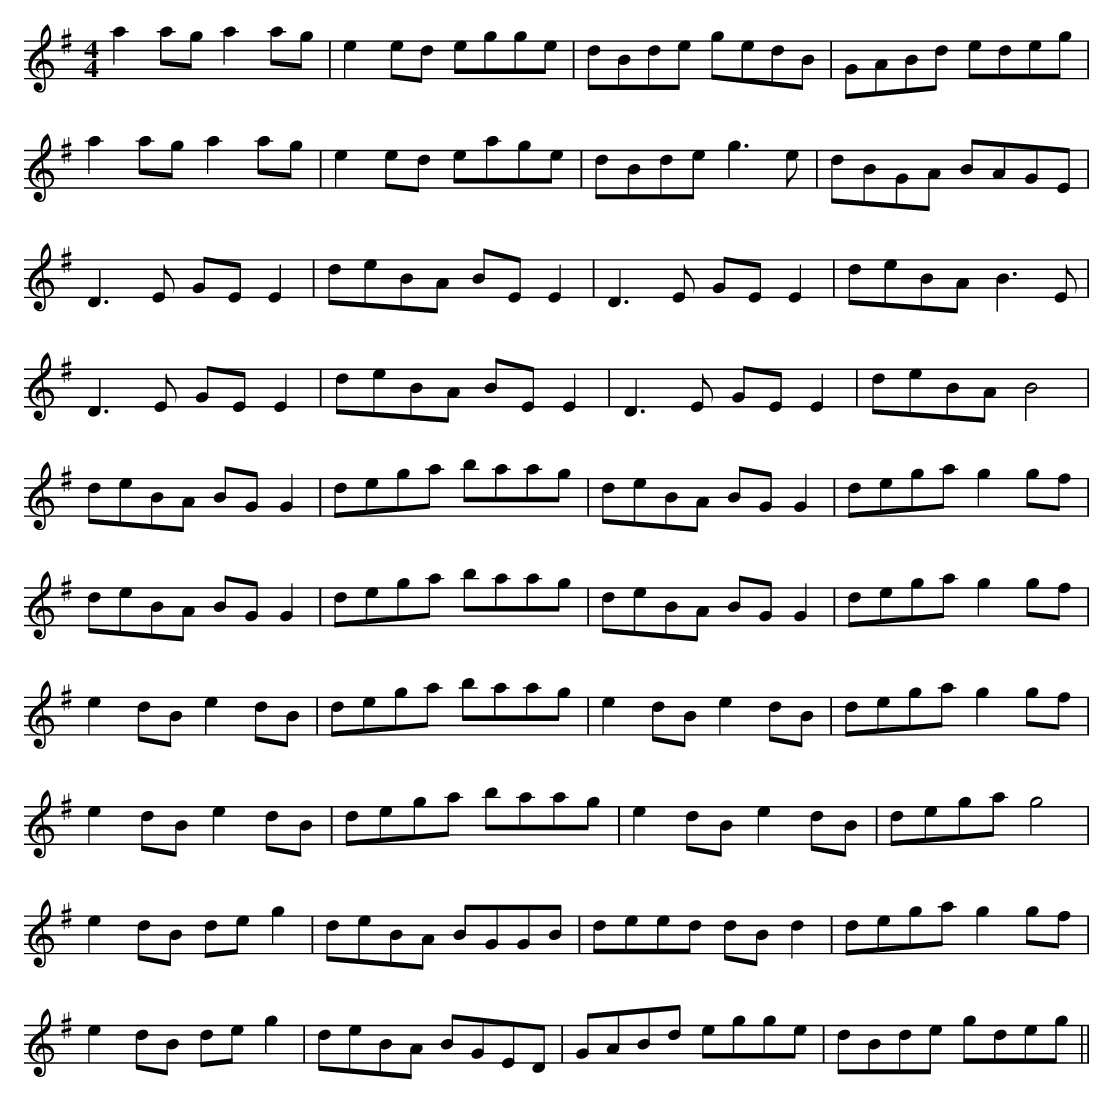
X:1
M:4/4
K:Ador
a2 ag a2 ag|e2 ed egge|dBde gedB|GABd edeg|
a2 ag a2 ag|e2 ed eage|dBde g3 e|dBGA BAGE|
D3 E GE E2|deBA BE E2|D3 E GE E2|deBA B3 E|
D3 E GE E2|deBA BE E2|D3 E GE E2|deBA B4|
deBA BG G2|dega baag|deBA BG G2|dega g2 gf|
deBA BG G2|dega baag|deBA BG G2|dega g2 gf|
e2 dB e2 dB|dega baag|e2 dB e2 dB|dega g2 gf|
e2 dB e2 dB|dega baag|e2 dB e2 dB|dega g4|
e2 dB de g2|deBA BGGB|deed dB d2|dega g2 gf|
e2 dB de g2|deBA BGED|GABd egge|dBde gdeg||
